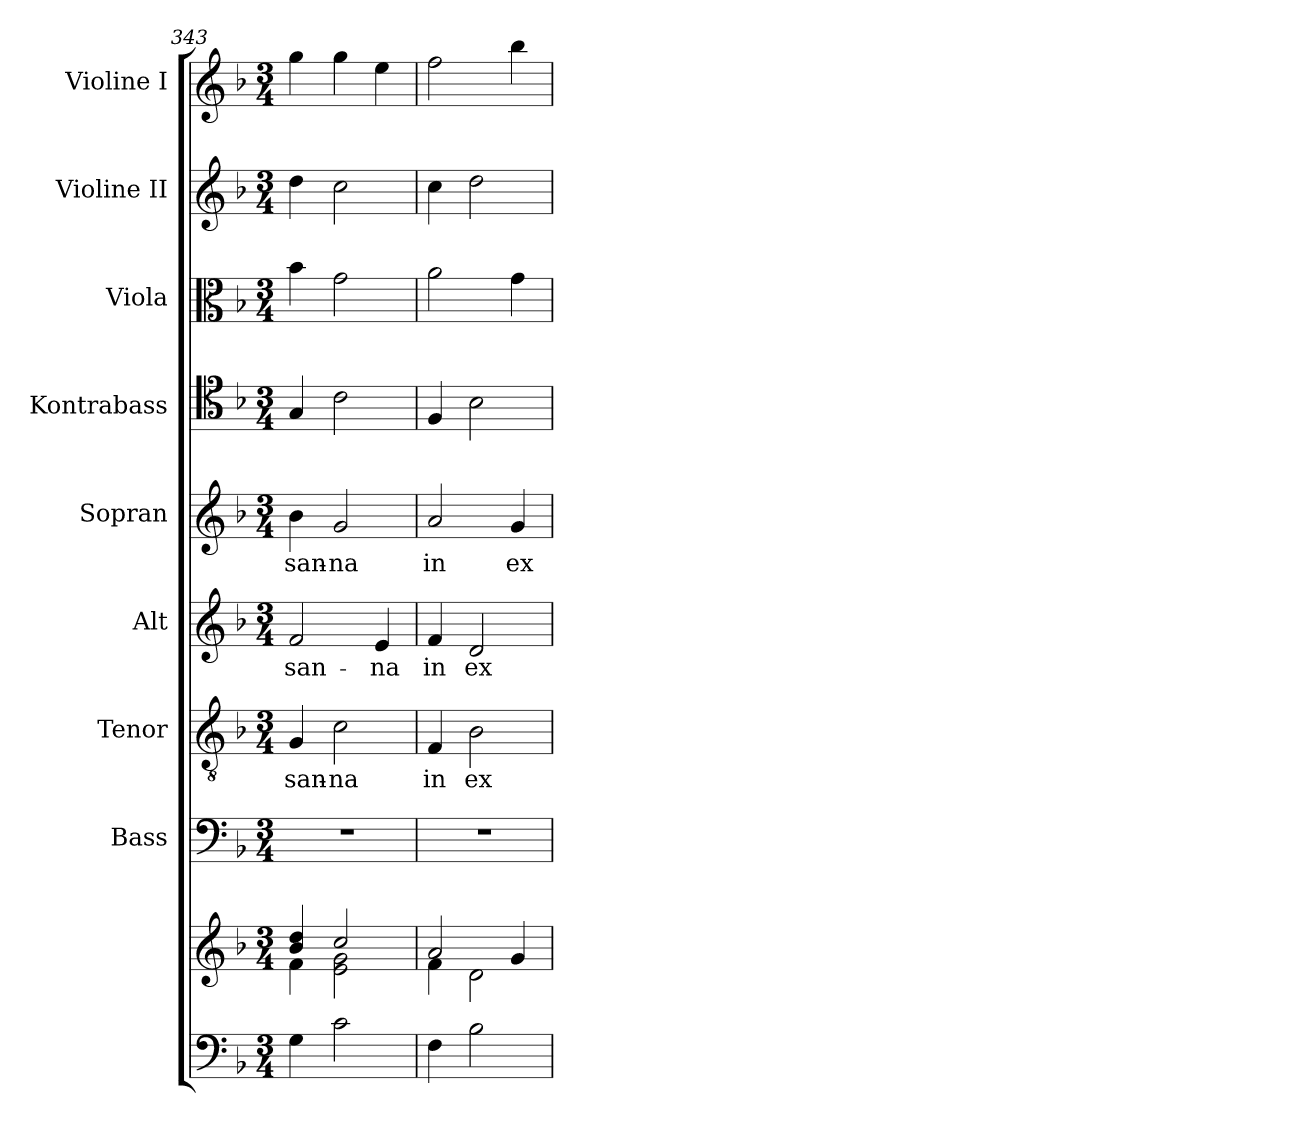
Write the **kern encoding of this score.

**kern	**kern	**kern	**kern	**text	**kern	**text	**kern	**text	**kern	**kern	**kern	**kern
*part9	*part9	*part8	*part7	*part7	*part6	*part6	*part5	*part5	*part4	*part3	*part2	*part1
*staff10	*staff9	*staff8	*staff7	*staff7	*staff6	*staff6	*staff5	*staff5	*staff4	*staff3	*staff2	*staff1
*	*	*I"Bass	*I"Tenor	*	*I"Alt	*	*I"Sopran	*	*I"Kontrabass	*I"Viola	*I"Violine II	*I"Violine I
*	*	*I'B.	*I'T.	*	*I'A.	*	*I'S.	*	*I'Kb.	*I'Vla.	*I'Vl. II	*I'Vl. I
!!LO:PB:g=z
*clefF4	*clefG2	*clefF4	*clefGv2	*	*clefG2	*	*clefG2	*	*clefC4	*clefC3	*clefG2	*clefG2
*	*	*	*	*	*	*	*	*	*ITrd7c12	*	*	*
*k[b-]	*k[b-]	*k[b-]	*k[b-]	*	*k[b-]	*	*k[b-]	*	*k[b-]	*k[b-]	*k[b-]	*k[b-]
*F:	*F:	*F:	*F:	*	*F:	*	*F:	*	*F:	*F:	*F:	*F:
*M3/4	*M3/4	*M3/4	*M3/4	*	*M3/4	*	*M3/4	*	*M3/4	*M3/4	*M3/4	*M3/4
=343	=343	=343	=343	=343	=343	=343	=343	=343	=343	=343	=343	=343
*	*^	*	*	*	*	*	*	*	*	*	*	*
!	!	!	!	!	!LO:LY:b	!	!LO:LY:b	!	!LO:LY:b	!	!	!	!
4G\	4b-/ 4dd/	4f\	2.r	4G/	-san-	2f/	-san-	4b-\	-san-	4GG/	4b-\	4dd\	4gg\
!	!	!	!	!	!LO:LY:b	!	!	!	!LO:LY:b	!	!	!	!
2c\	2cc/	2e\ 2g\	.	2c\	-na	.	.	2g/	-na	2C\	2g\	2cc\	4gg\
!	!	!	!	!	!	!	!LO:LY:b	!	!	!	!	!	!
.	.	.	.	.	.	4e/	-na	.	.	.	.	.	4ee\
=344	=344	=344	=344	=344	=344	=344	=344	=344	=344	=344	=344	=344	=344
!	!	!	!	!	!LO:LY:b	!	!LO:LY:b	!	!LO:LY:b	!	!	!	!
4F\	2a/	4f\	2.r	4F/	in	4f/	in	2a/	in	4FF/	2a\	4cc\	2ff\
!	!	!	!	!	!LO:LY:b	!	!LO:LY:b	!	!	!	!	!	!
2B-\	.	2d\	.	2B-\	ex-	2d/	ex-	.	.	2BB-\	.	2dd\	.
!	!	!	!	!	!	!	!	!	!LO:LY:b	!	!	!	!
.	4g/	.	.	.	.	.	.	4g/	ex-	.	4g\	.	4bb-\
*	*v	*v	*	*	*	*	*	*	*	*	*	*	*
=	=	=	=	=	=	=	=	=	=	=	=	=
*-	*-	*-	*-	*-	*-	*-	*-	*-	*-	*-	*-	*-
